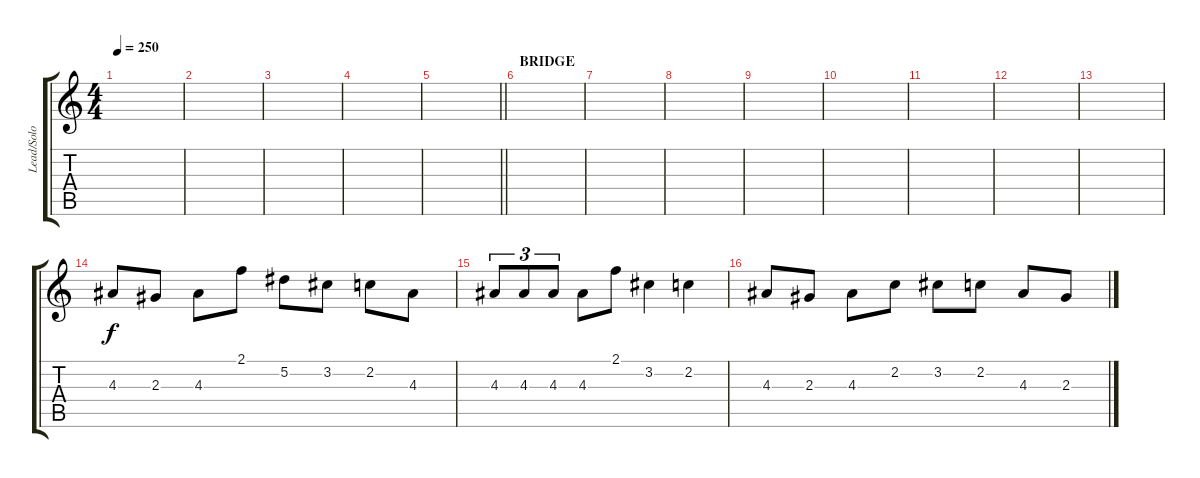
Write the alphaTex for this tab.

\track ("Lead/Solo - Ronny Dorian" "Lead/Solo ") {instrument overdrivenguitar}
\staff {score tabs}
\tuning (Eb4 Bb3 Gb3 Db3 Ab2 Eb2) {hide}
\ts (4 4)
\tempo 250
\clef g2
\ks c
|
|
|
|
\barLineRight lightlight
|
\section ("" "BRIDGE")
|
|
|
|
|
|
|
|
4.3.8 2.3.8 4.3.8 2.1.8 5.2.8 3.2.8 2.2.8 4.3.8 |
4.3.8{tu (3 2)} 4.3.8{tu (3 2)} 4.3.8{tu (3 2)} 4.3.8 2.1.8 3.2.4 2.2.4 |
4.3.8 2.3.8 4.3.8 2.2.8 3.2.8 2.2.8 4.3.8 2.3.8
